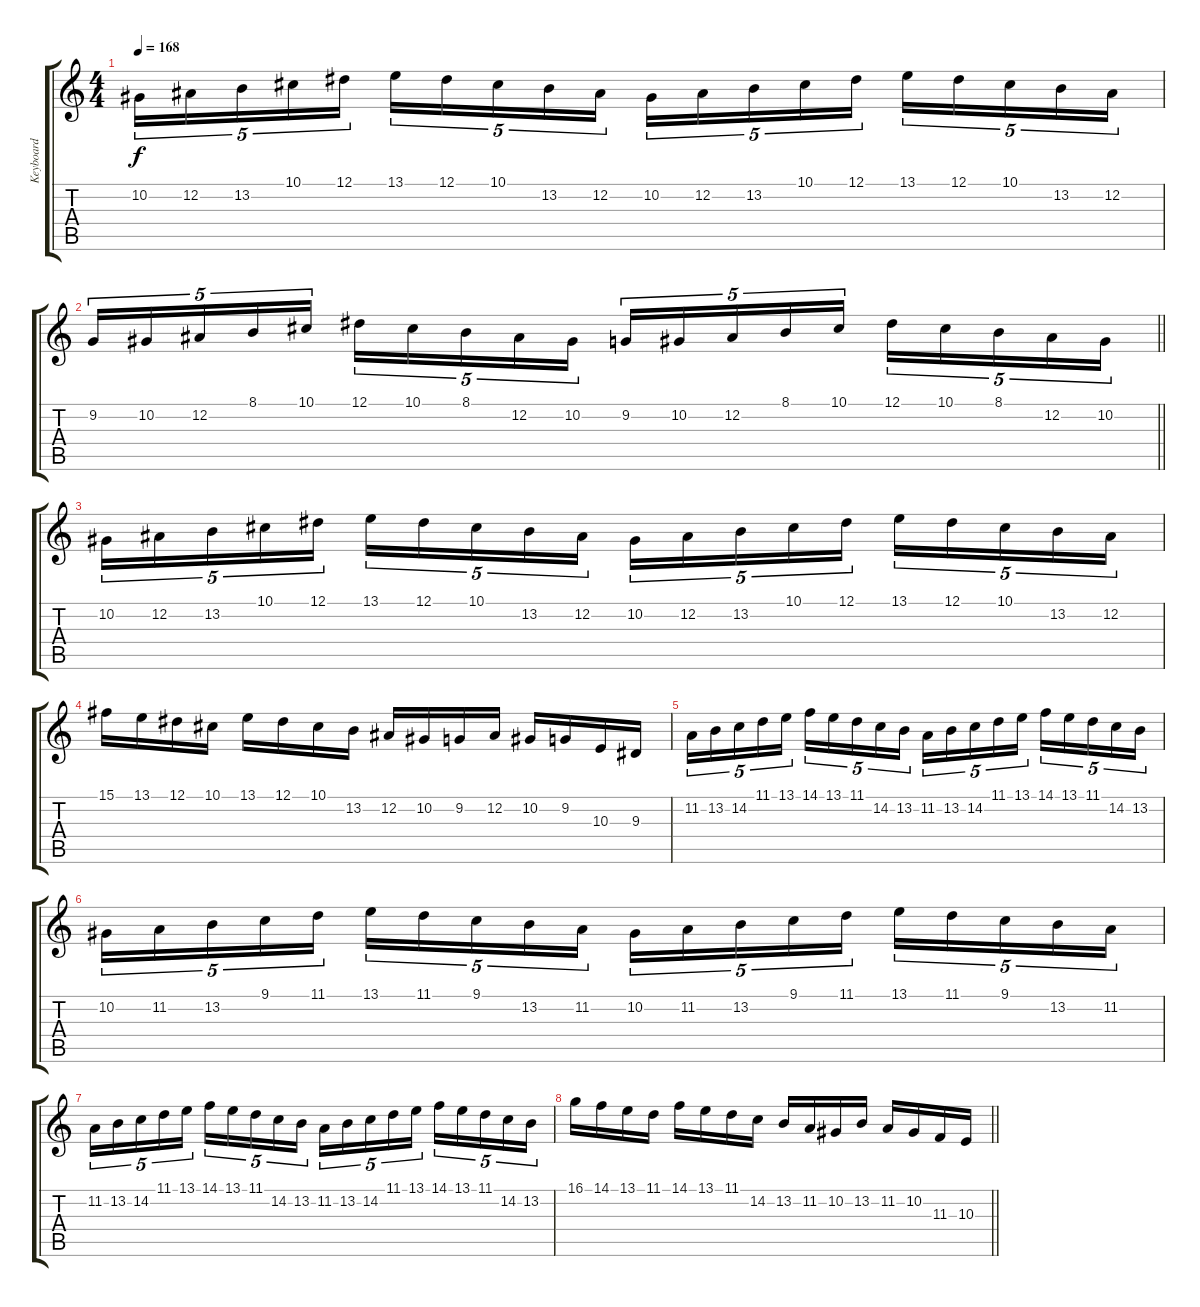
\track ("Keyboard" "Keyboard") {instrument harpsichord}
\staff {score tabs}
\tuning (Eb4 Bb3 Gb3 Db3 Ab2 Eb2) {hide}
\ts (4 4)
\tempo 168
\clef g2
\ks aminor
10.2.16{tu (5 4) dy f} 12.2.16{tu (5 4)} 13.2.16{tu (5 4)} 10.1.16{tu (5 4)} 12.1.16{tu (5 4)} 13.1.16{tu (5 4)} 12.1.16{tu (5 4)} 10.1.16{tu (5 4)} 13.2.16{tu (5 4)} 12.2.16{tu (5 4)} 10.2.16{tu (5 4)} 12.2.16{tu (5 4)} 13.2.16{tu (5 4)} 10.1.16{tu (5 4)} 12.1.16{tu (5 4)} 13.1.16{tu (5 4)} 12.1.16{tu (5 4)} 10.1.16{tu (5 4)} 13.2.16{tu (5 4)} 12.2.16{tu (5 4)} |
\barLineRight lightlight
9.2.16{tu (5 4)} 10.2.16{tu (5 4)} 12.2.16{tu (5 4)} 8.1.16{tu (5 4)} 10.1.16{tu (5 4)} 12.1.16{tu (5 4)} 10.1.16{tu (5 4)} 8.1.16{tu (5 4)} 12.2.16{tu (5 4)} 10.2.16{tu (5 4)} 9.2.16{tu (5 4)} 10.2.16{tu (5 4)} 12.2.16{tu (5 4)} 8.1.16{tu (5 4)} 10.1.16{tu (5 4)} 12.1.16{tu (5 4)} 10.1.16{tu (5 4)} 8.1.16{tu (5 4)} 12.2.16{tu (5 4)} 10.2.16{tu (5 4)} |
10.2.16{tu (5 4)} 12.2.16{tu (5 4)} 13.2.16{tu (5 4)} 10.1.16{tu (5 4)} 12.1.16{tu (5 4)} 13.1.16{tu (5 4)} 12.1.16{tu (5 4)} 10.1.16{tu (5 4)} 13.2.16{tu (5 4)} 12.2.16{tu (5 4)} 10.2.16{tu (5 4)} 12.2.16{tu (5 4)} 13.2.16{tu (5 4)} 10.1.16{tu (5 4)} 12.1.16{tu (5 4)} 13.1.16{tu (5 4)} 12.1.16{tu (5 4)} 10.1.16{tu (5 4)} 13.2.16{tu (5 4)} 12.2.16{tu (5 4)} |
15.1.16 13.1.16 12.1.16 10.1.16 13.1.16 12.1.16 10.1.16 13.2.16 12.2.16 10.2.16 9.2.16 12.2.16 10.2.16 9.2.16 10.3.16 9.3.16 |
11.2.16{tu (5 4)} 13.2.16{tu (5 4)} 14.2.16{tu (5 4)} 11.1.16{tu (5 4)} 13.1.16{tu (5 4)} 14.1.16{tu (5 4)} 13.1.16{tu (5 4)} 11.1.16{tu (5 4)} 14.2.16{tu (5 4)} 13.2.16{tu (5 4)} 11.2.16{tu (5 4)} 13.2.16{tu (5 4)} 14.2.16{tu (5 4)} 11.1.16{tu (5 4)} 13.1.16{tu (5 4)} 14.1.16{tu (5 4)} 13.1.16{tu (5 4)} 11.1.16{tu (5 4)} 14.2.16{tu (5 4)} 13.2.16{tu (5 4)} |
10.2.16{tu (5 4)} 11.2.16{tu (5 4)} 13.2.16{tu (5 4)} 9.1.16{tu (5 4)} 11.1.16{tu (5 4)} 13.1.16{tu (5 4)} 11.1.16{tu (5 4)} 9.1.16{tu (5 4)} 13.2.16{tu (5 4)} 11.2.16{tu (5 4)} 10.2.16{tu (5 4)} 11.2.16{tu (5 4)} 13.2.16{tu (5 4)} 9.1.16{tu (5 4)} 11.1.16{tu (5 4)} 13.1.16{tu (5 4)} 11.1.16{tu (5 4)} 9.1.16{tu (5 4)} 13.2.16{tu (5 4)} 11.2.16{tu (5 4)} |
11.2.16{tu (5 4)} 13.2.16{tu (5 4)} 14.2.16{tu (5 4)} 11.1.16{tu (5 4)} 13.1.16{tu (5 4)} 14.1.16{tu (5 4)} 13.1.16{tu (5 4)} 11.1.16{tu (5 4)} 14.2.16{tu (5 4)} 13.2.16{tu (5 4)} 11.2.16{tu (5 4)} 13.2.16{tu (5 4)} 14.2.16{tu (5 4)} 11.1.16{tu (5 4)} 13.1.16{tu (5 4)} 14.1.16{tu (5 4)} 13.1.16{tu (5 4)} 11.1.16{tu (5 4)} 14.2.16{tu (5 4)} 13.2.16{tu (5 4)} |
\barLineRight lightlight
16.1.16 14.1.16 13.1.16 11.1.16 14.1.16 13.1.16 11.1.16 14.2.16 13.2.16 11.2.16 10.2.16 13.2.16 11.2.16 10.2.16 11.3.16 10.3.16
